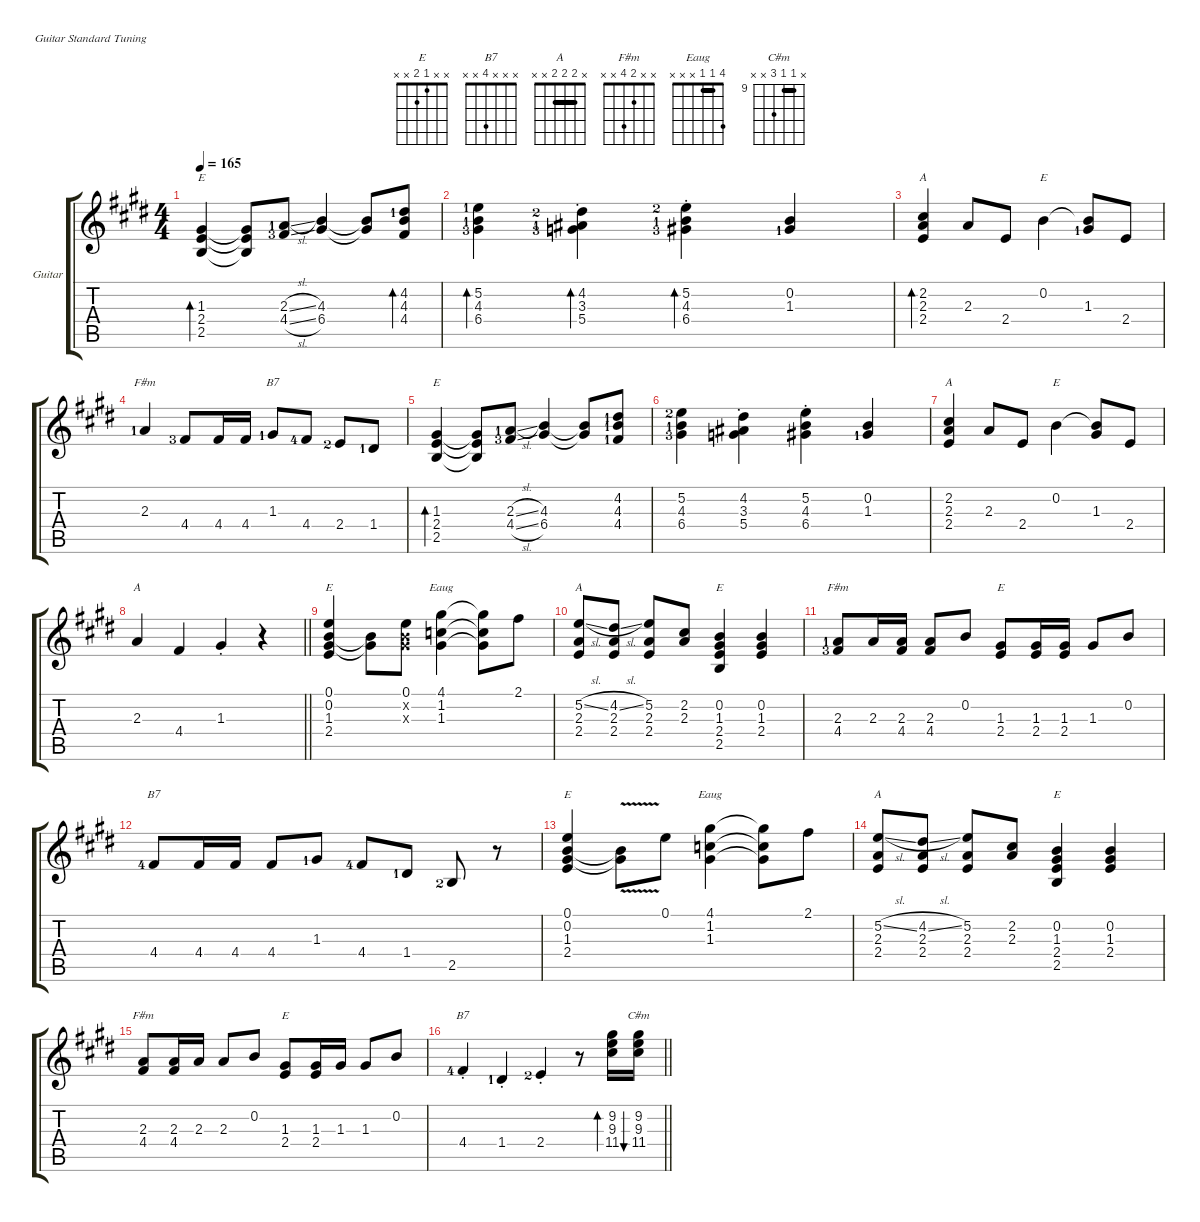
\defaultSystemsLayout 4
\hideDynamics
\bracketExtendMode groupsimilarinstruments
\firstSystemTrackNameOrientation horizontal
\otherSystemsTrackNameOrientation horizontal
\track ("Guitar" "Guitar") {instrument acousticguitarsteel}
\staff {score tabs}
\tuning (E4 B3 G3 D3 A2 E2)
\chord ("E" x x x x x x)
\chord ("B7" x x x x x x)
\chord ("A" x x x x x x)
\chord ("F#m" x x x x x x)
\chord ("E" 0 0 1 2 x x)
\chord ("Eaug" 4 1 1 x x x) {barre 1}
\chord ("A" x 5 2 2 x x) {barre 2}
\chord ("E" x 0 1 2 2 x)
\chord ("E" x x 1 2 2 x)
\chord ("A" x 2 2 2 x x) {barre (2 2)}
\chord ("E" x 0 x x x x)
\chord ("F#m" x x 2 4 x x)
\chord ("E" x x 1 2 x x)
\chord ("B7" x x x 4 x x)
\chord ("C#m" x 9 9 11 x x) {firstfret 9 barre 9}
\ts (4 4)
\tempo 165
\clef g2
\scale
1.15637
\ks e
(1.3{acc #} 2.4{acc forcenatural} 2.5{acc forcenatural}).4{bd 30 ch "E" dy mf} (1.3{t acc #} 2.4{t acc forcenatural} 2.5{t acc forcenatural}).8 (4.4{sl lf 4 acc #} 2.3{sl lf 2 acc forcenatural}).8 (4.3{acc forcenatural} 6.4{acc #}).4 (4.3{t acc forcenatural} 6.4{t acc #}).8 (4.2{lf 2 acc #} 4.4{acc #} 4.3{acc forcenatural}).8{bd 30} |
\scale
0.921816 (6.4{lf 4 acc #} 5.2{lf 2 acc forcenatural} 4.3{lf 2 acc forcenatural}).4{bd 30} (3.3{st lf 2 acc #} 4.2{st lf 3 acc #} 5.4{st lf 4 acc forcenatural}).4{bd 30} (6.4{st lf 4 acc #} 5.2{st lf 3 acc forcenatural} 4.3{st lf 2 acc forcenatural}).4{bd 30} (0.2{acc forcenatural} 1.3{lf 2 acc #}).4 |
\scale
0.921816 (2.3{acc forcenatural} 2.2{acc #} 2.4{acc forcenatural}).4{bd 30 ch "A"} 2.3{acc forcenatural}.8 2.4{acc forcenatural}.8 0.2{acc forcenatural}.4{ch "E"} (0.2{t acc forcenatural} 1.3{lf 2 acc #}).8 2.4{acc forcenatural}.8 |
\scale
1.15637 2.3{lf 2 acc forcenatural}.4{ch "F#m"} 4.4{lf 4 acc #}.8 4.4{acc #}.16 4.4{acc #}.16 1.3{lf 2 acc #}.8{ch "B7"} 4.4{lf 5 acc #}.8 2.4{lf 3 acc forcenatural}.8 1.4{lf 2 acc #}.8 |
\scale
0.921816 (1.3{acc #} 2.4{acc forcenatural} 2.5{acc forcenatural}).4{bd 30 ch "E"} (1.3{t acc #} 2.4{t acc forcenatural} 2.5{t acc forcenatural}).8 (4.4{sl lf 4 acc #} 2.3{sl lf 2 acc forcenatural}).8 (4.3{acc forcenatural} 6.4{acc #}).4 (4.3{t acc forcenatural} 6.4{t acc #}).8 (4.2{lf 2 acc #} 4.4{lf 2 acc #} 4.3{lf 2 acc forcenatural}).8 |
\scale
0.921816 (6.4{lf 4 acc #} 5.2{lf 3 acc forcenatural} 4.3{lf 2 acc forcenatural}).4 (3.3{st acc #} 4.2{st acc #} 5.4{st acc forcenatural}).4 (6.4{st acc #} 5.2{st acc forcenatural} 4.3{st acc forcenatural}).4 (0.2{acc forcenatural} 1.3{lf 2 acc #}).4 |
\scale
1.15637 (2.3{acc forcenatural} 2.2{acc #} 2.4{acc forcenatural}).4{ch "A"} 2.3{acc forcenatural}.8 2.4{acc forcenatural}.8 0.2{acc forcenatural}.4{ch "E"} (0.2{t acc forcenatural} 1.3{acc #}).8 2.4{acc forcenatural}.8 |
\scale
0.921816
\barLineRight lightlight
2.3{acc forcenatural}.4{ch "A"} 4.4{acc #}.4 1.3{st acc #}.4 r.4 |
\scale
0.921816 (0.2{acc forcenatural} 1.3{acc #} 0.1{acc forcenatural} 2.4{acc forcenatural}).4{ch "E"} (0.2{t acc forcenatural} 1.3{t acc #}).8 (0.1{acc forcenatural} 0.2{x acc forcenatural} 1.3{x acc #}).8 (1.3{acc #} 1.2{acc forcenatural} 4.1{acc #}).4{ch "Eaug"} (4.1{t acc #} 1.2{t acc forcenatural} 1.3{t acc #}).8 2.1{acc #}.8 |
\scale
1.15637 (2.4{acc forcenatural} 2.3{acc forcenatural} 5.2{sl acc forcenatural}).8{ch "A"} (2.4{acc forcenatural} 2.3{acc forcenatural} 4.2{sl acc #}).8 (2.4{acc forcenatural} 2.3{acc forcenatural} 5.2{acc forcenatural}).8 (2.2{acc #} 2.3{acc forcenatural}).8 (1.3{acc #} 2.4{acc forcenatural} 0.2{acc forcenatural} 2.5{acc forcenatural}).4{ch "E"} (1.3{acc #} 2.4{acc forcenatural} 0.2{acc forcenatural}).4 |
\scale
0.921816 (4.4{lf 4 acc #} 2.3{lf 2 acc forcenatural}).8{ch "F#m"} 2.3{acc forcenatural}.16 (2.3{acc forcenatural} 4.4{acc #}).16 (2.3{acc forcenatural} 4.4{acc #}).8 0.2{acc forcenatural}.8 (2.4{acc forcenatural} 1.3{acc #}).8{ch "E"} (2.4{acc forcenatural} 1.3{acc #}).16 (1.3{acc #} 2.4{acc forcenatural}).16 1.3{acc #}.8 0.2{acc forcenatural}.8 |
\scale
0.921816 4.4{lf 5 acc #}.8{ch "B7"} 4.4{acc #}.16 4.4{acc #}.16 4.4{acc #}.8 1.3{lf 2 acc #}.8 4.4{lf 5 acc #}.8 1.4{lf 2 acc #}.8 2.5{lf 3 acc forcenatural}.8 r.8 |
\scale
1.15637 (0.2{acc forcenatural} 1.3{acc #} 0.1{acc forcenatural} 2.4{acc forcenatural}).4{ch "E"} (0.2{v t acc forcenatural} 1.3{t acc #}).8 0.1{acc forcenatural}.8 (1.3{acc #} 1.2{acc forcenatural} 4.1{acc #}).4{ch "Eaug"} (4.1{t acc #} 1.2{t acc forcenatural} 1.3{t acc #}).8 2.1{acc #}.8 |
\scale
0.921816 (2.4{acc forcenatural} 2.3{acc forcenatural} 5.2{sl acc forcenatural}).8{ch "A"} (2.4{acc forcenatural} 2.3{acc forcenatural} 4.2{sl acc #}).8 (2.4{acc forcenatural} 2.3{acc forcenatural} 5.2{acc forcenatural}).8 (2.2{acc #} 2.3{acc forcenatural}).8 (1.3{acc #} 2.4{acc forcenatural} 0.2{acc forcenatural} 2.5{acc forcenatural}).4{ch "E"} (1.3{acc #} 2.4{acc forcenatural} 0.2{acc forcenatural}).4 |
\scale
0.921816 (2.3{acc forcenatural} 4.4{acc #}).8{ch "F#m"} (4.4{acc #} 2.3{acc forcenatural}).16 2.3{acc forcenatural}.16 2.3{acc forcenatural}.8 0.2{acc forcenatural}.8 (1.3{acc #} 2.4{acc forcenatural}).8{ch "E"} (2.4{acc forcenatural} 1.3{acc #}).16 1.3{acc #}.16 1.3{acc #}.8 0.2{acc forcenatural}.8 |
\scale
1.15637
\barLineRight lightlight
4.4{st lf 5 acc #}.4{ch "B7"} 1.4{st lf 2 acc #}.4 2.4{st lf 3 acc forcenatural}.4 r.8 (9.2{acc #} 9.3{acc forcenatural} 11.4{acc #}).16{bd 30} (11.4{acc #} 9.3{acc forcenatural} 9.2{acc #}).16{bu 30 ch "C#m"}
